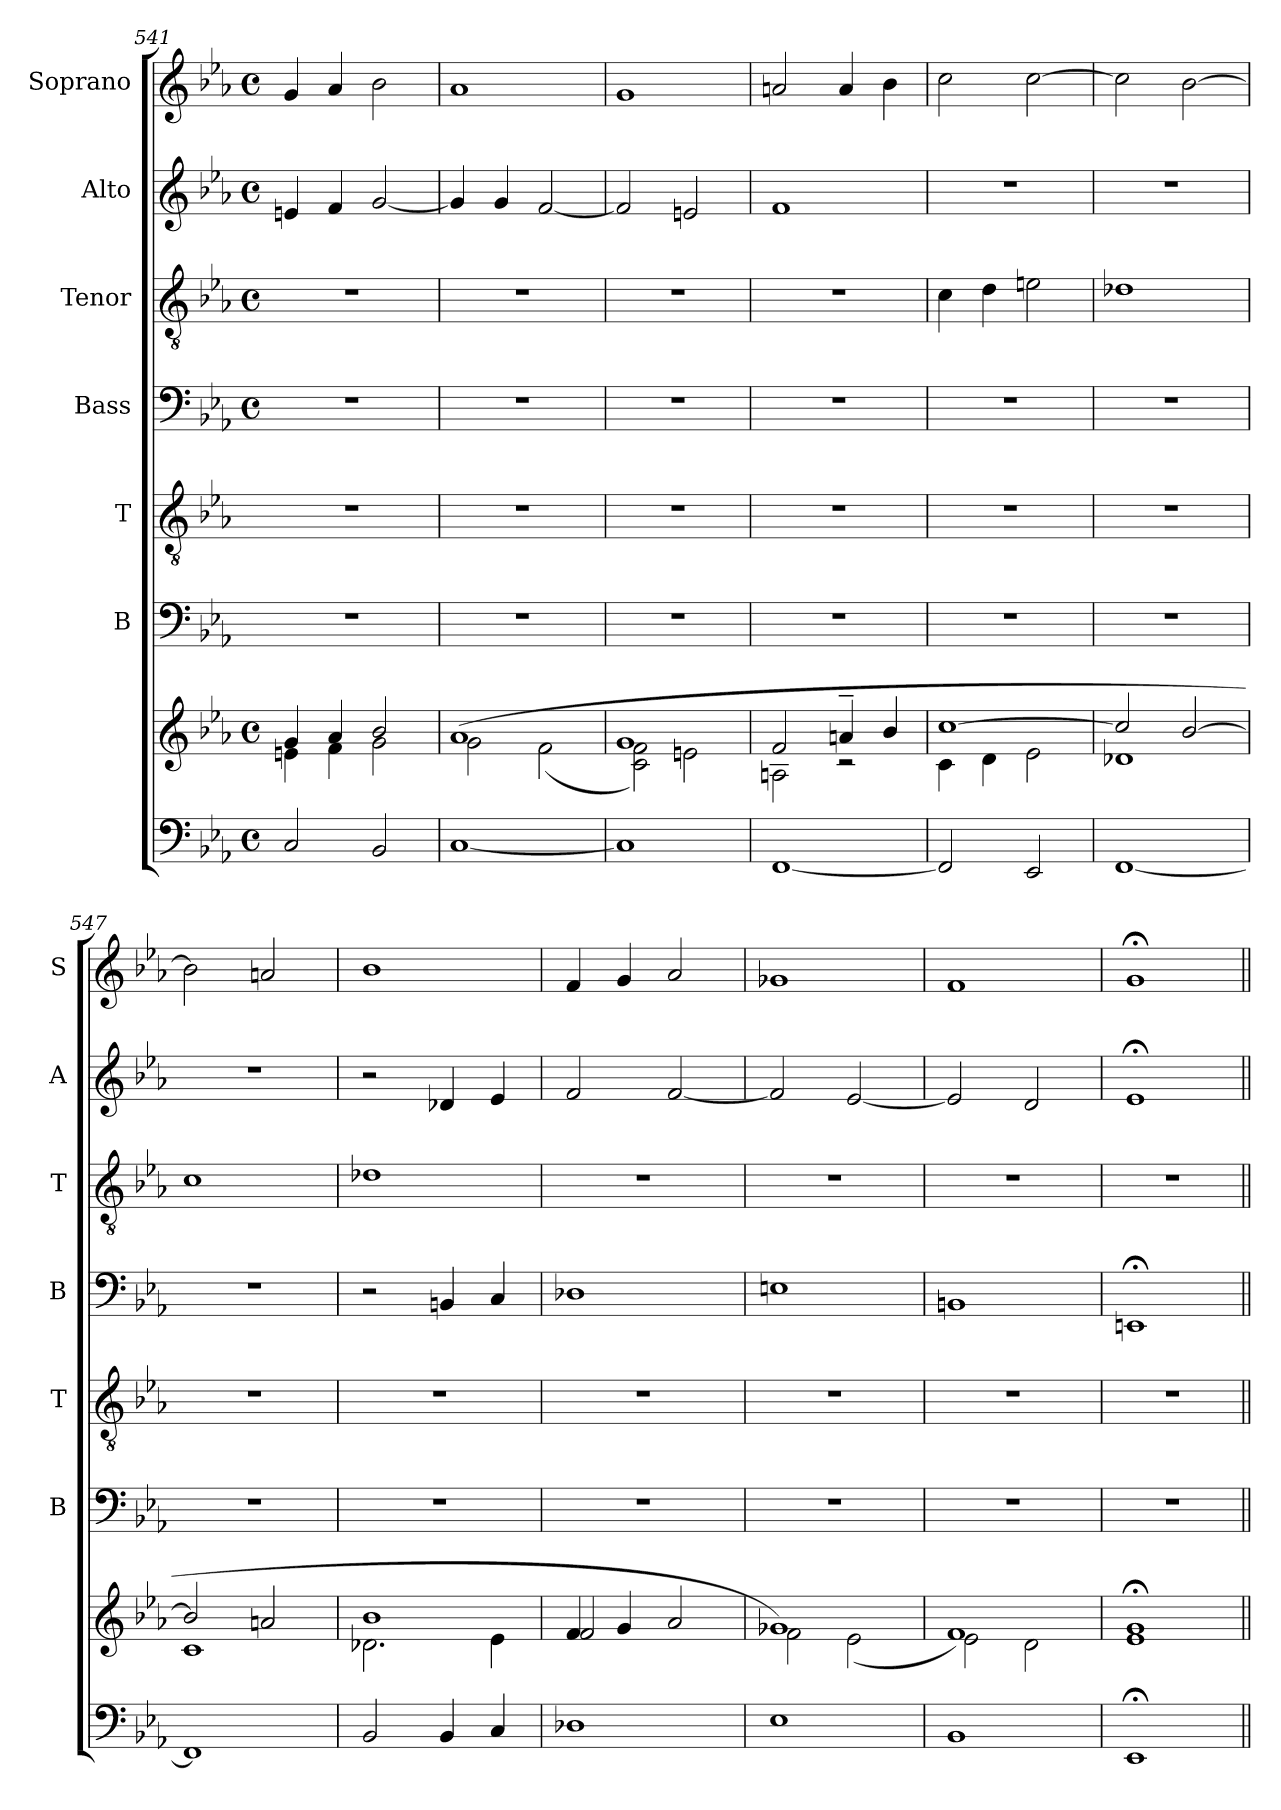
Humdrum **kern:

**kern	**kern	**kern	**kern	**kern	**kern	**kern	**kern
*part8	*part7	*part6	*part5	*part4	*part3	*part2	*part1
*staff8	*staff7	*staff6	*staff5	*staff4	*staff3	*staff2	*staff1
*	*	*I"B	*I"T	*I"Bass	*I"Tenor	*I"Alto	*I"Soprano
*	*	*I'B	*I'T	*I'B	*I'T	*I'A	*I'S
!!LO:PB:g=z
*clefF4	*clefG2	*clefF4	*clefGv2	*clefF4	*clefGv2	*clefG2	*clefG2
*k[b-e-a-]	*k[b-e-a-]	*k[b-e-a-]	*k[b-e-a-]	*k[b-e-a-]	*k[b-e-a-]	*k[b-e-a-]	*k[b-e-a-]
*E-:	*E-:	*E-:	*E-:	*E-:	*E-:	*E-:	*E-:
*M4/4	*M4/4	*	*	*M4/4	*M4/4	*M4/4	*M4/4
*met(c)	*met(c)	*	*	*met(c)	*met(c)	*met(c)	*met(c)
=541	=541	=541	=541	=541	=541	=541	=541
*	*^	*	*	*	*	*	*
2C/	4g/	4en\	1r	1r	1r	1r	4en/	4g/
.	4a-/	4f\	.	.	.	.	4f/	4a-/
2BB-/	2b-/	2g\	.	.	.	.	[<2g/	2b-\
=542	=542	=542	=542	=542	=542	=542	=542	=542
[<1C	(1a-	2g\	1r	1r	1r	1r	4g/]	1a-
.	.	.	.	.	.	.	4g/	.
.	.	(<2f\	.	.	.	.	[<2f/	.
=543	=543	=543	=543	=543	=543	=543	=543	=543
1C]	1g	2c\ 2f\)	1r	1r	1r	1r	2f/]	1g
.	.	2en\	.	.	.	.	2en/	.
=544	=544	=544	=544	=544	=544	=544	=544	=544
[<1FF	2f/	2An\	1r	1r	1r	1r	1f	2an/
.	4an~>/	2rc	.	.	.	.	.	4a/
.	4b-/	.	.	.	.	.	.	4b-\
=545	=545	=545	=545	=545	=545	=545	=545	=545
2FF/]	[<1cc	4c\	1r	1r	1r	4c\	1r	2cc\
.	.	4d\	.	.	.	4d\	.	.
2EE-/	.	2e-\	.	.	.	2e\	.	[<2cc\
!!LO:PB:g=z
=546	=546	=546	=546	=546	=546	=546	=546	=546
[<1FF	2cc/]	1d-X	1r	1r	1r	1d-X	1r	2cc\]
.	[>2b-/	.	.	.	.	.	.	[>2b-\
=547	=547	=547	=547	=547	=547	=547	=547	=547
1FF]	2b-/]	1c	1r	1r	1r	1c	1r	2b-\]
.	2an/	.	.	.	.	.	.	2an/
=548	=548	=548	=548	=548	=548	=548	=548	=548
2BB-/	1b-	2.d-X\	1r	1r	2r	1d-X	2r	1b-
4BB-/	.	.	.	.	4BB/	.	4d-X/	.
4C/	.	4e-\	.	.	4C/	.	4e-/	.
=549	=549	=549	=549	=549	=549	=549	=549	=549
1D-X	4f/	(<2f/	1r	1r	1D-X	1r	2f/	4f/
.	4g/	.	.	.	.	.	.	4g/
.	2a-/	2ryy	.	.	.	.	[<2f/	2a-/
=550	=550	=550	=550	=550	=550	=550	=550	=550
1E-	1g-X)	2f\	1r	1r	1E	1r	2f/]	1g-X
.	.	(<2e-\	.	.	.	.	[>2e-/	.
!!LO:PB:g=z
=551	=551	=551	=551	=551	=551	=551	=551	=551
1BB-	1f)	2e-\	1r	1r	1BB	1r	2e-/]	1f
.	.	2d\	.	.	.	.	2d/	.
*	*v	*v	*	*	*	*	*	*
=552	=552	=552	=552	=552	=552	=552	=552
1EE-;	1e-; 1g;	1r	1r	1EE;	1r	1e-;	1g;
=||	=||	=||	=||	=||	=||	=||	=||
*-	*-	*-	*-	*-	*-	*-	*-
